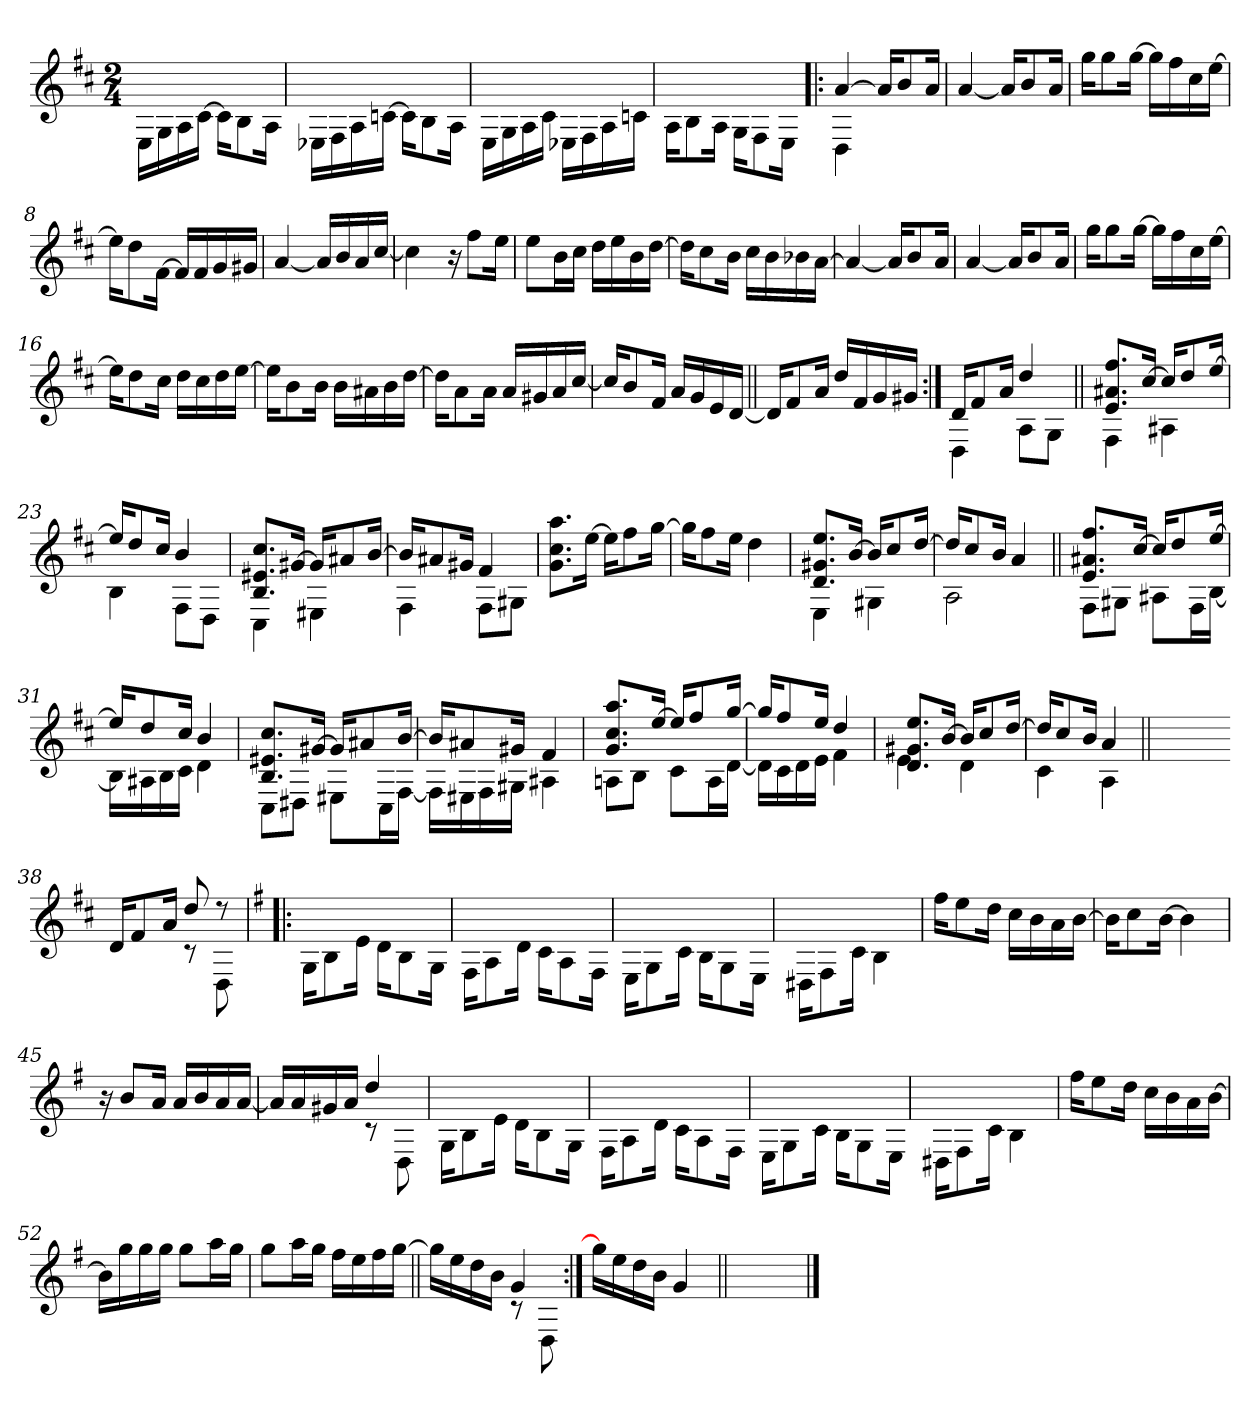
**kern
*part1
*staff1
*clefG2
*k[f#c#]
*D:
*M2/4
=1
16E\LL
16G\
16A\
[16c#\JJ
16c#\KL]
8B\
16A\Jk
=2
16E-X\LL
16F#\
16A\
[16cn\JJ
16c\KL]
8B\
16A\Jk
=3
16E\LL
16G\
16A\
16c#\JJ
16E-X\LL
16F#\
16A\
16cn\JJ
=4
16A\KL
8B\
16A\Jk
16G\KL
8F#\
16E\Jk
!!LO:LB:g=z
=5!|:
*^
[>4a/	4D\
16a/KL]	4ryy
8b/	.
16a/Jk	.
*v	*v
=6
[4a/
16a/KL]
8b/
16a/Jk
=7
16gg\KL
8gg\
[16gg\Jk
16gg\LL]
16ff#\
16cc#\
[16ee\JJ
=8
16ee\KL]
8dd\
[16f#\Jk
16f#/LL]
16f#/
16g/
16g#X/JJ
!!LO:LB:g=z
=9
[4a/
16a/LL]
16b/
16a/
[16cc#/JJ
=10
4cc#\]
16r
8ff#\L
16ee\Jk
=11
8ee\L
16b\L
16cc#\JJ
16dd\LL
16ee\
16b\
[16dd\JJ
=12
16dd\KL]
8cc#\
16b\Jk
16cc#\LL
16b\
16b-X\
[16a\JJ
=13
4a/_
16a/KL]
8b/
16a/Jk
!!LO:LB:g=z
=14
[4a/
16a/KL]
8b/
16a/Jk
=15
16gg\KL
8gg\
[16gg\Jk
16gg\LL]
16ff#\
16cc#\
[16ee\JJ
=16
16ee\KL]
8dd\
16cc#\Jk
16dd\LL
16cc#\
16dd\
[16ee\JJ
=17
16ee\KL]
8b\
16b\Jk
16b\LL
16a#X\
16b\
[16dd\JJ
!!LO:LB:g=z
=18
16dd\KL]
8a\
16a\Jk
16a/LL
16g#X/
16a/
[16cc#/JJ
=19
16cc#/KL]
8b/
16f#/Jk
16a/LL
16g/
16e/
[16d/JJ
=20||
16d/KL]
8f#/
16a/Jk
16dd/LL
16f#/
16g/
16g#X/JJ
=21:|!
*^
16d/KL	4D\
8f#/	.
16a/Jk	.
4dd/	8A\L
.	8G\J
!!LO:LB:g=z	!!
=22||	=22||
8.e/ 8.a#X/ 8.ff#/L	4F#\
[>16cc#/Jk	.
16cc#/KL]	4A#X\
8dd/	.
[>16ee/Jk	.
=23	=23
16ee/KL]	4B\
8dd/	.
16cc#/Jk	.
4b/	8F#\L
.	8D\J
=24	=24
8.B/ 8.e#X/ 8.cc#/L	4C#\
[>16g#X/Jk	.
16g#/KL]	4E#X\
8a#X/	.
[>16b/Jk	.
=25	=25
16b/KL]	4F#\
8a#X/	.
16g#X/Jk	.
4f#/	8F#\L
.	8G#X\J
*v	*v
!!LO:LB:g=z
=26
8.g\ 8.cc#\ 8.aa\L
[16ee\Jk
16ee\KL]
8ff#\
[16gg\Jk
=27
16gg\KL]
8ff#\
16ee\Jk
4dd\
=28
*^
8.d/ 8.g#X/ 8.ee/L	4E\
[>16b/Jk	.
16b/KL]	4G#X\
8cc#/	.
[>16dd/Jk	.
=29	=29
16dd/KL]	2A\
8cc#/	.
16b/Jk	.
4a/	.
!!LO:LB:g=z	!!
=30||	=30||
8.e/ 8.a#X/ 8.ff#/L	8F#\L
.	8G#X\J
[>16cc#/Jk	.
16cc#/KL]	8A#X\L
8dd/	.
.	16F#\L
[>16ee/Jk	[<16B\JJ
=31	=31
16ee/KL]	16B\LL]
8dd/	16A#X\
.	16B\
16cc#/Jk	16c#\JJ
4b/	4d\
=32	=32
8.B/ 8.e#X/ 8.cc#/L	8C#\L
.	8D#X\J
[>16g#X/Jk	.
16g#/KL]	8E#X\L
8a#X/	.
.	16C#\L
[>16b/Jk	[<16F#\JJ
=33	=33
16b/KL]	16F#\LL]
8a#X/	16E#X\
.	16F#\
16g#X/Jk	16G#X\JJ
4f#/	4A#X\
!!LO:PB:g=z	!!
=34	=34
8.g/ 8.cc#/ 8.aa/L	8An\L
.	8B\J
[>16ee/Jk	.
16ee/KL]	8c#\L
8ff#/	.
.	16A\L
[>16gg/Jk	[<16d\JJ
=35	=35
16gg/KL]	16d\LL]
8ff#/	16c#\
.	16d\
16ee/Jk	16e\JJ
4dd/	4f#\
=36	=36
8.d/ 8.g#X/ 8.ee/L	4e\
[>16b/Jk	.
16b/KL]	4d\
8cc#/	.
[>16dd/Jk	.
=37	=37
16dd/KL]	4c#\
8cc#/	.
16b/Jk	.
4a/	4A\
*v	*v
=37X1||
*stria0
2ryy
!!LO:LB:g=z
=38-
*stria5
*^
16d/KL	4ryy
8f#/	.
16a/Jk	.
8dd/	8rc
8rdd	8D\
*v	*v
=39!|:
*k[f#]
*G:
16G\KL
8B\
16e\Jk
16d\KL
8B\
16G\Jk
=40
16F#\KL
8A\
16d\Jk
16c\KL
8A\
16F#\Jk
=41
16E\KL
8G\
16c\Jk
16B\KL
8G\
16E\Jk
=42
16D#X\KL
8F#\
16c\Jk
4B\
!!LO:LB:g=z
=43
16ff#\KL
8ee\
16dd\Jk
16cc\LL
16b\
16a\
[16b\JJ
=44
16b\KL]
8cc\
[16b\Jk
4b\]
=45
16r
8b/L
16a/Jk
16a/LL
16b/
16a/
[16a/JJ
=46
*^
16a/LL]	4ryy
16a/	.
16g#X/	.
16a/JJ	.
4dd/	8rc
.	8D\
*v	*v
=47
16G\KL
8B\
16e\Jk
16d\KL
8B\
16G\Jk
!!LO:LB:g=z
=48
16F#\KL
8A\
16d\Jk
16c\KL
8A\
16F#\Jk
=49
16E\KL
8G\
16c\Jk
16B\KL
8G\
16E\Jk
=50
16D#X\KL
8F#\
16c\Jk
4B\
=51
16ff#\KL
8ee\
16dd\Jk
16cc\LL
16b\
16a\
[16b\JJ
!!LO:LB:g=z
=52
16b\LL]
16gg\
16gg\
16gg\JJ
8gg\L
16aa\L
16gg\JJ
=53
8gg\L
16aa\L
16gg\JJ
16ff#\LL
16ee\
16ff#\
[16gg\JJ
=54||
*^
16gg\LL]	4ryy
16ee\	.
16dd\	.
16b\JJ	.
4g/	8rc
.	8D\
*v	*v
=55:|!
16gg\LL]
16ee\
16dd\
16b\JJ
4g/
=56||
*stria0
2ryy
==
*-
